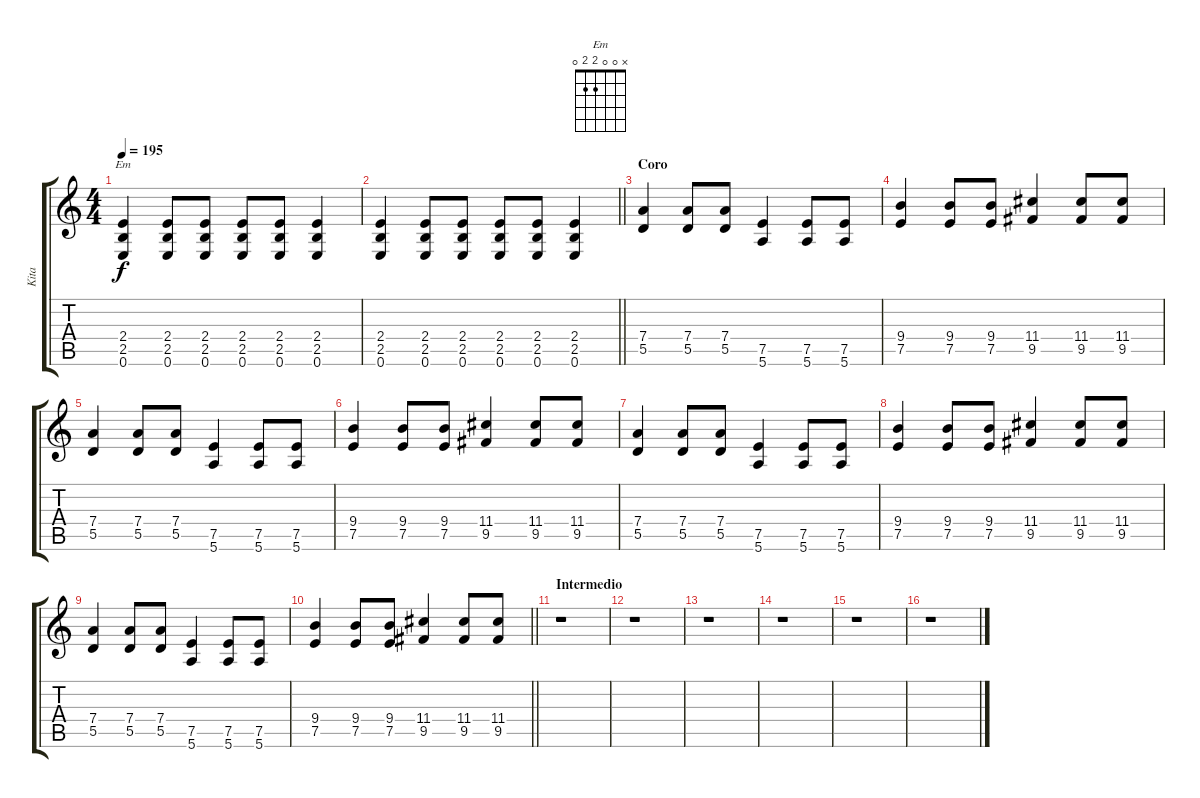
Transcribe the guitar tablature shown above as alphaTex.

\track ("Kita" "Kita") {instrument distortionguitar}
\staff {score tabs}
\tuning (E4 B3 G3 D3 A2 E2) {hide}
\chord ("Em" x 0 0 2 2 0)
\ts (4 4)
\tempo 195
\clef g2
\ks c
(2.4 2.5 0.6).4{ch "Em" dy f} (2.4 2.5 0.6).8 (2.4 2.5 0.6).8 (2.4 2.5 0.6).8 (2.4 2.5 0.6).8 (2.4 2.5 0.6).4 |
\barLineRight lightlight
(2.4 2.5 0.6).4 (2.4 2.5 0.6).8 (2.4 2.5 0.6).8 (2.4 2.5 0.6).8 (2.4 2.5 0.6).8 (2.4 2.5 0.6).4 |
\section ("" "Coro")
(7.4 5.5).4 (7.4 5.5).8 (7.4 5.5).8 (7.5 5.6).4 (7.5 5.6).8 (7.5 5.6).8 |
(9.4 7.5).4 (9.4 7.5).8 (9.4 7.5).8 (11.4 9.5).4 (11.4 9.5).8 (11.4 9.5).8 |
(7.4 5.5).4 (7.4 5.5).8 (7.4 5.5).8 (7.5 5.6).4 (7.5 5.6).8 (7.5 5.6).8 |
(9.4 7.5).4 (9.4 7.5).8 (9.4 7.5).8 (11.4 9.5).4 (11.4 9.5).8 (11.4 9.5).8 |
(7.4 5.5).4 (7.4 5.5).8 (7.4 5.5).8 (7.5 5.6).4 (7.5 5.6).8 (7.5 5.6).8 |
(9.4 7.5).4 (9.4 7.5).8 (9.4 7.5).8 (11.4 9.5).4 (11.4 9.5).8 (11.4 9.5).8 |
(7.4 5.5).4 (7.4 5.5).8 (7.4 5.5).8 (7.5 5.6).4 (7.5 5.6).8 (7.5 5.6).8 |
\barLineRight lightlight
(9.4 7.5).4 (9.4 7.5).8 (9.4 7.5).8 (11.4 9.5).4 (11.4 9.5).8 (11.4 9.5).8 |
\section ("" "Intermedio")
r.1 |
r.1 |
r.1 |
r.1 |
r.1 |
r.1
